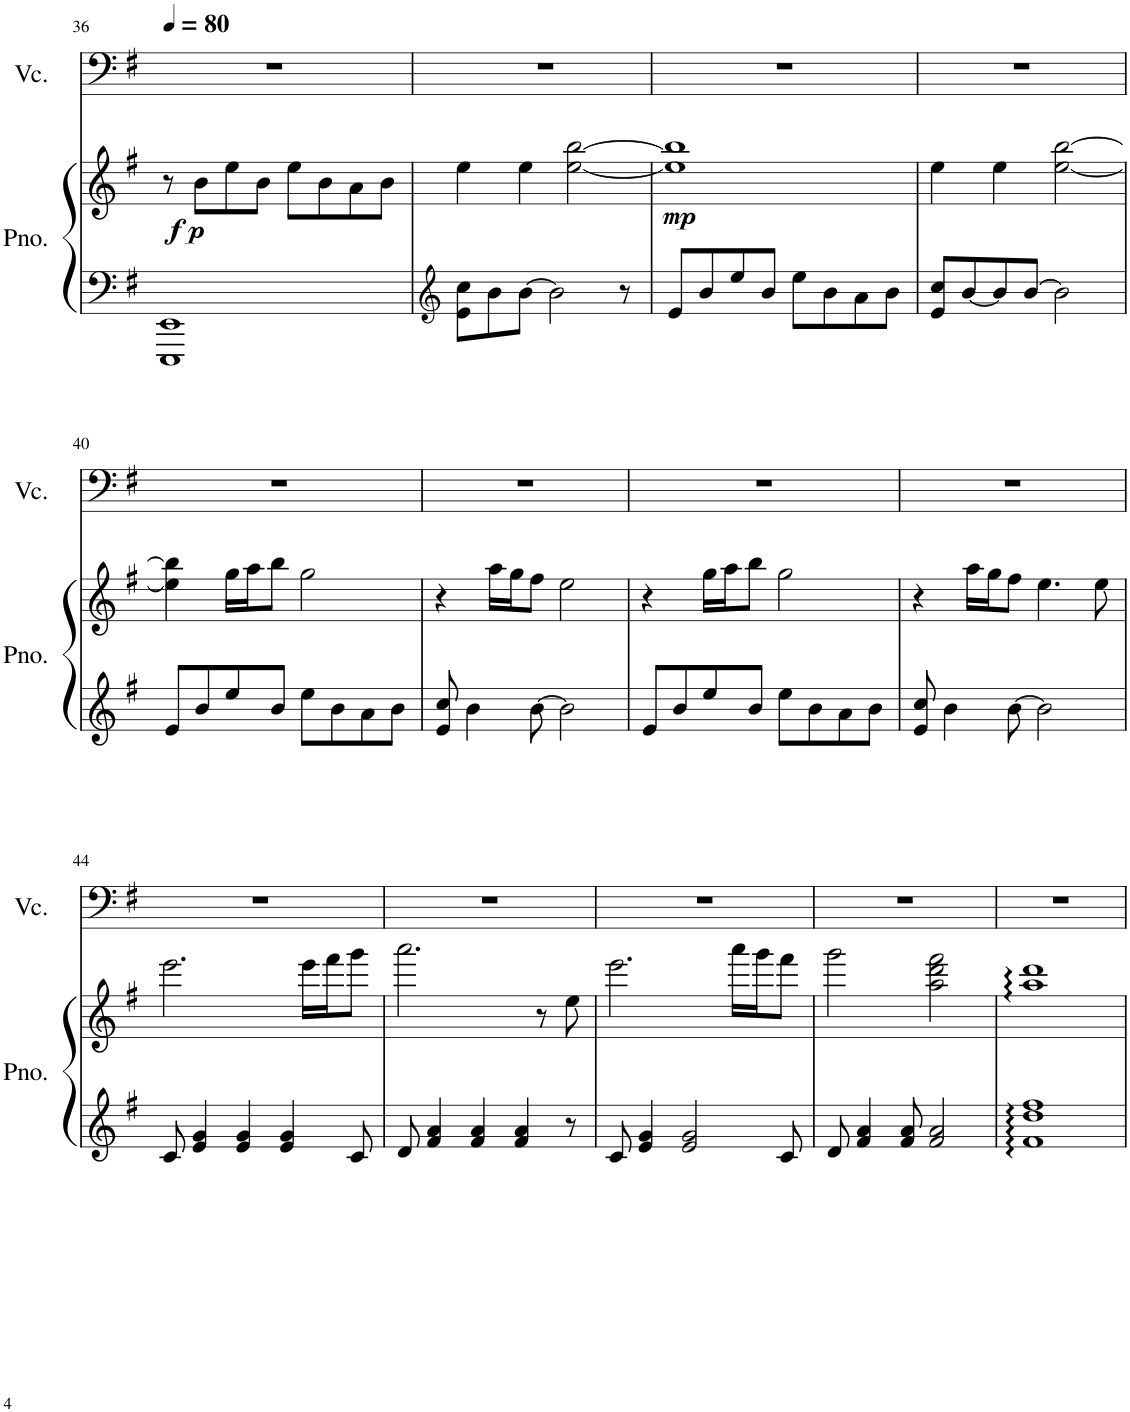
**kern	**kern	**dynam	**kern
*part2	*part2	*part2	*part1
*staff3	*staff2	*staff2/3	*staff1
*I"피아노	*	*	*I"Violoncello
*	*	*	*I'Vc.
!!LO:PB:g=z
*clefF4	*clefG2	*	*clefF4
*k[f#]	*k[f#]	*	*k[f#]
*M4/4	*M4/4	*	*M4/4
*MM80	*MM80	*	*MM80
=36	=36	=36	=36
!	!	!LO:DY:b	!
1EEE 1EE	8r	f	1r
!	!	!LO:DY:b	!
.	8b\L	p	.
.	8ee\	.	.
.	8b\J	.	.
.	8ee\L	.	.
.	8b\	.	.
.	8a\	.	.
.	8b\J	.	.
=37	=37	=37	=37
*clefG2	*	*	*
8e\ 8cc\L	4ee\	.	1r
8b\	.	.	.
[8b\J	4ee\	.	.
2b\]	.	.	.
.	[2ee\ [2bb\	.	.
8r	.	.	.
=38	=38	=38	=38
!	!	!LO:DY:b	!
8e/L	1ee] 1bb]	mp	1r
8b/	.	.	.
8ee/	.	.	.
8b/J	.	.	.
8ee\L	.	.	.
8b\	.	.	.
8a\	.	.	.
8b\J	.	.	.
=39	=39	=39	=39
8e/ 8cc/L	4ee\	.	1r
[8b/	.	.	.
8b/]	4ee\	.	.
[8b/J	.	.	.
2b\]	[2ee\ [2bb\	.	.
!!LO:LB:g=z
=40	=40	=40	=40
8e/L	4ee\] 4bb\]	.	1r
8b/	.	.	.
8ee/	16gg\LL	.	.
.	16aa\J	.	.
8b/J	8bb\J	.	.
8ee\L	2gg\	.	.
8b\	.	.	.
8a\	.	.	.
8b\J	.	.	.
=41	=41	=41	=41
8e/ 8cc/	4r	.	1r
4b\	.	.	.
.	16aa\LL	.	.
.	16gg\J	.	.
[8b\	8ff#\J	.	.
2b\]	2ee\	.	.
=42	=42	=42	=42
8e/L	4r	.	1r
8b/	.	.	.
8ee/	16gg\LL	.	.
.	16aa\J	.	.
8b/J	8bb\J	.	.
8ee\L	2gg\	.	.
8b\	.	.	.
8a\	.	.	.
8b\J	.	.	.
=43	=43	=43	=43
8e/ 8cc/	4r	.	1r
4b\	.	.	.
.	16aa\LL	.	.
.	16gg\J	.	.
[8b\	8ff#\J	.	.
2b\]	4.ee\	.	.
.	8ee\	.	.
!!LO:LB:g=z
=44	=44	=44	=44
8c/	2.eee\	.	1r
4e/ 4g/	.	.	.
4e/ 4g/	.	.	.
4e/ 4g/	.	.	.
.	16eee\LL	.	.
.	16fff#\J	.	.
8c/	8ggg\J	.	.
=45	=45	=45	=45
8d/	2.aaa\	.	1r
4f#/ 4a/	.	.	.
4f#/ 4a/	.	.	.
4f#/ 4a/	.	.	.
.	8r	.	.
8r	8ee\	.	.
=46	=46	=46	=46
8c/	2.eee\	.	1r
4e/ 4g/	.	.	.
2e/ 2g/	.	.	.
.	16aaa\LL	.	.
.	16ggg\J	.	.
8c/	8fff#\J	.	.
=47	=47	=47	=47
8d/	2ggg\	.	1r
4f#/ 4a/	.	.	.
8f#/ 8a/	.	.	.
2f#/ 2a/	2aa\ 2ddd\ 2fff#\	.	.
=48	=48	=48	=48
1f# 1dd 1ff#	1aa 1ddd	.	1r
=	=	=	=
*-	*-	*-	*-
